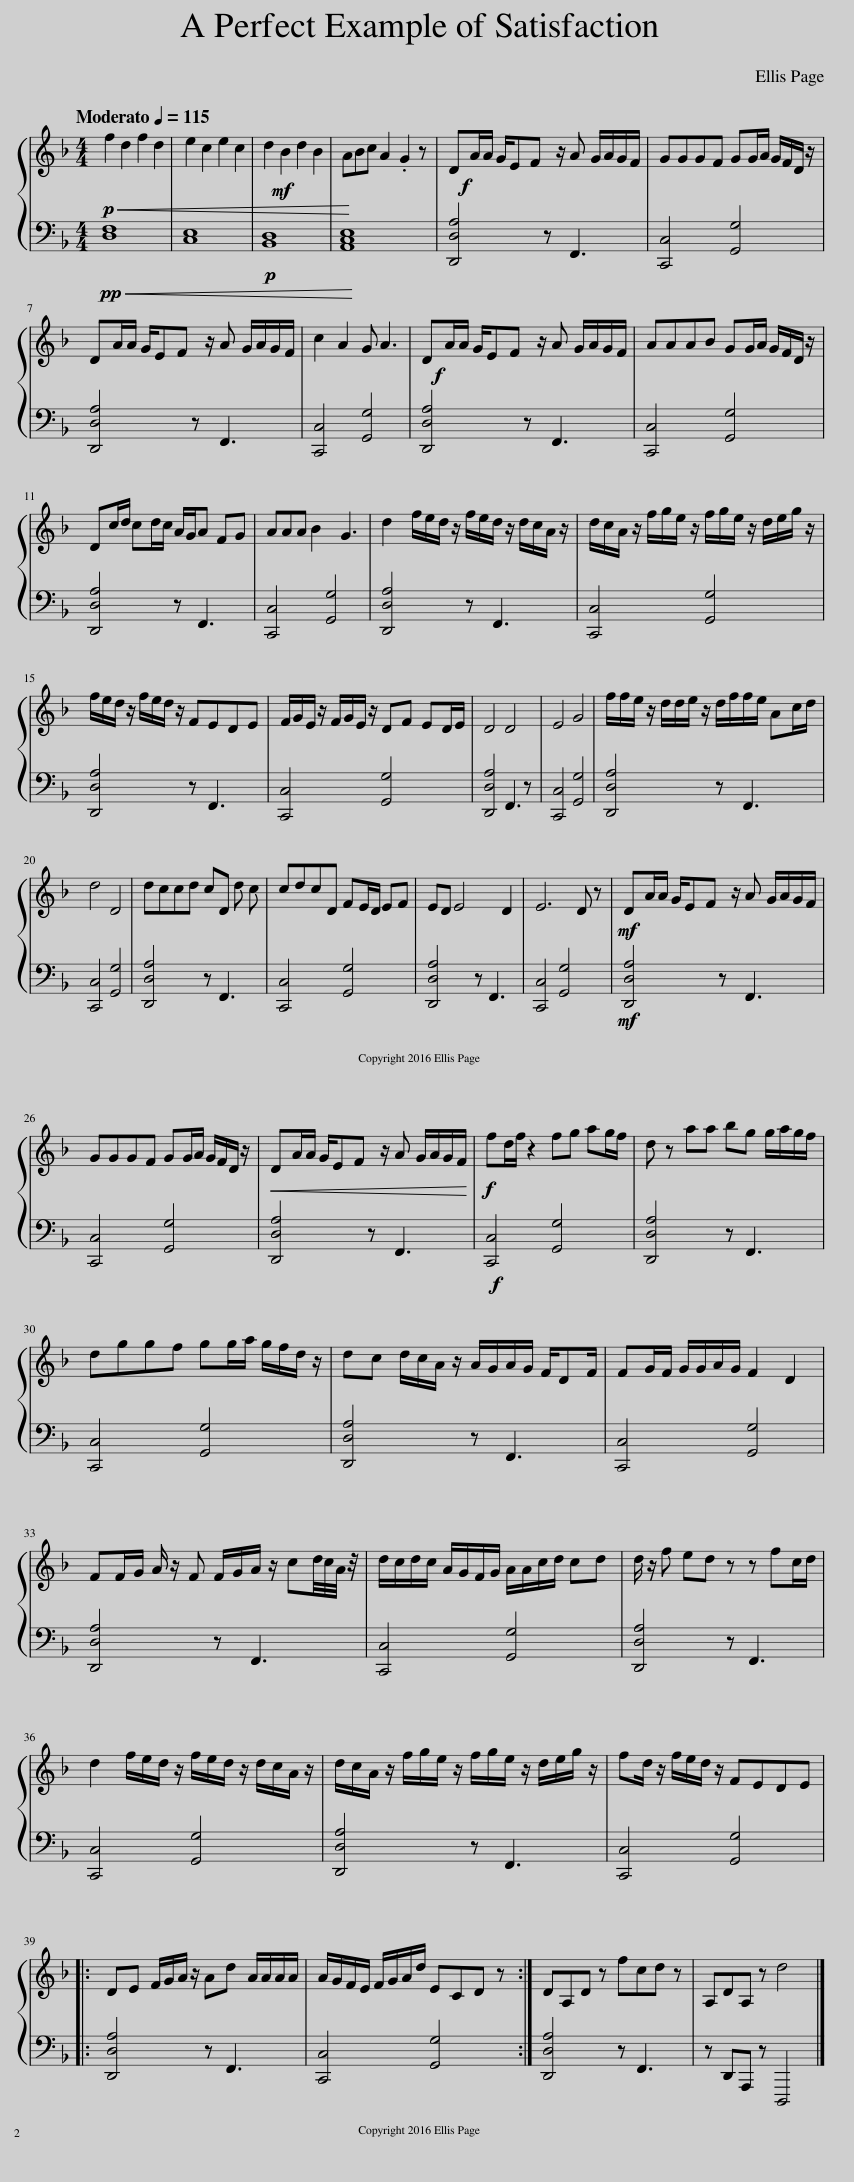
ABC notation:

X:1
%%score { 1 | 2 }
L:1/8
Q:1/4=115
M:4/4
I:linebreak $
K:F
V:1 treble
V:2 bass
V:1
!p!!<(! f2 d2 f2 d2!<)! | e2 c2 e2 c2 | d2!mf! B2 d2 B2 | ABc A2 .G2 z |!f! DA/A/ G/EF z/ A G/A/G/F/ | %5
 GGGF GG/A/ G/F/D/ z/ |$ DA/A/ G/EF z/ A G/A/G/F/ | c2 A2 G A3 |!f! DA/A/ G/EF z/ A G/A/G/F/ | AAAB GG/A/ G/F/D/ z/ |$ %10
 Dc/d/ cd/c/ A/G/A FG | AAA B2 G3 | d2 f/e/d/ z/ f/e/d/ z/ d/c/A/ z/ | d/c/A/ z/ f/g/e/ z/ f/g/e/ z/ d/e/g/ z/ |$ f/e/d/ z/ f/e/d/ z/ FEDE | %15
 F/G/E/ z/ F/G/E/ z/ DF ED/E/ | D4 D4 | E4 G4 | f/f/e/ z/ d/d/e/ z/ d/f/f/e/ Ac/d/ |$ d4 D4 | %20
 dccd cD d c | cdcD FE/D/ EF | ED E4 D2 | E6 D z |!mf! DA/A/ G/EF z/ A G/A/G/F/ |$ %25
 GGGF GG/A/ G/F/D/ z/ |!<(! DA/A/ G/EF z/ A G/A/G/F/!<)! |!f! fd/f/ z2 fg ag/f/ | d z aa bg g/a/g/f/ |$ dggf gg/a/ g/f/d/ z/ | %30
 dc d/c/A/ z/ A/G/A/G/ F/DF/ | FG/F/ G/G/A/G/ F2 D2 |$ FF/G/ A/ z/ F F/G/A/ z/ cd/4c/4A/4 z/4 | d/c/d/c/ A/G/F/G/ A/A/c/d/ cd | d/ z/ f ed z z fc/d/ |$ %35
 d2 f/e/d/ z/ f/e/d/ z/ d/c/A/ z/ | d/c/A/ z/ f/g/e/ z/ f/g/e/ z/ d/e/g/ z/ | fd/ z/ f/e/d/ z/ FEDE |:$ DE F/G/A/ z/ Ad A/A/A/A/ | A/G/F/E/ F/G/A/d/ ECD z :| %40
 DA,D z fcd z | A,DA, z d4 |] %42
V:2
!pp!!<(! [D,F,]8!<)! | [C,E,]8 |!p! [B,,D,]8 | [A,,C,E,]8 | [D,,D,A,]4 z F,,3 | %5
 [C,,C,]4 [G,,G,]4 |$ [D,,D,A,]4 z F,,3 | [C,,C,]4 [G,,G,]4 | [D,,D,A,]4 z F,,3 | [C,,C,]4 [G,,G,]4 |$ %10
 [D,,D,A,]4 z F,,3 | [C,,C,]4 [G,,G,]4 | [D,,D,A,]4 z F,,3 | [C,,C,]4 [G,,G,]4 |$ [D,,D,A,]4 z F,,3 | %15
 [C,,C,]4 [G,,G,]4 | [D,,D,A,]4 F,,3 z | [C,,C,]4 [G,,G,]4 | [D,,D,A,]4 z F,,3 |$ [C,,C,]4 [G,,G,]4 | %20
 [D,,D,A,]4 z F,,3 | [C,,C,]4 [G,,G,]4 | [D,,D,A,]4 z F,,3 | [C,,C,]4 [G,,G,]4 |!mf! [D,,D,A,]4 z F,,3 |$ %25
 [C,,C,]4 [G,,G,]4 | [D,,D,A,]4 z F,,3 |!f! [C,,C,]4 [G,,G,]4 | [D,,D,A,]4 z F,,3 |$ [C,,C,]4 [G,,G,]4 | %30
 [D,,D,A,]4 z F,,3 | [C,,C,]4 [G,,G,]4 |$ [D,,D,A,]4 z F,,3 | [C,,C,]4 [G,,G,]4 | [D,,D,A,]4 z F,,3 |$ %35
 [C,,C,]4 [G,,G,]4 | [D,,D,A,]4 z F,,3 | [C,,C,]4 [G,,G,]4 |:$ [D,,D,A,]4 z F,,3 | [C,,C,]4 [G,,G,]4 :| %40
 [D,,D,A,]4 z F,,3 | z D,,A,,, z D,,,4 |] %42
